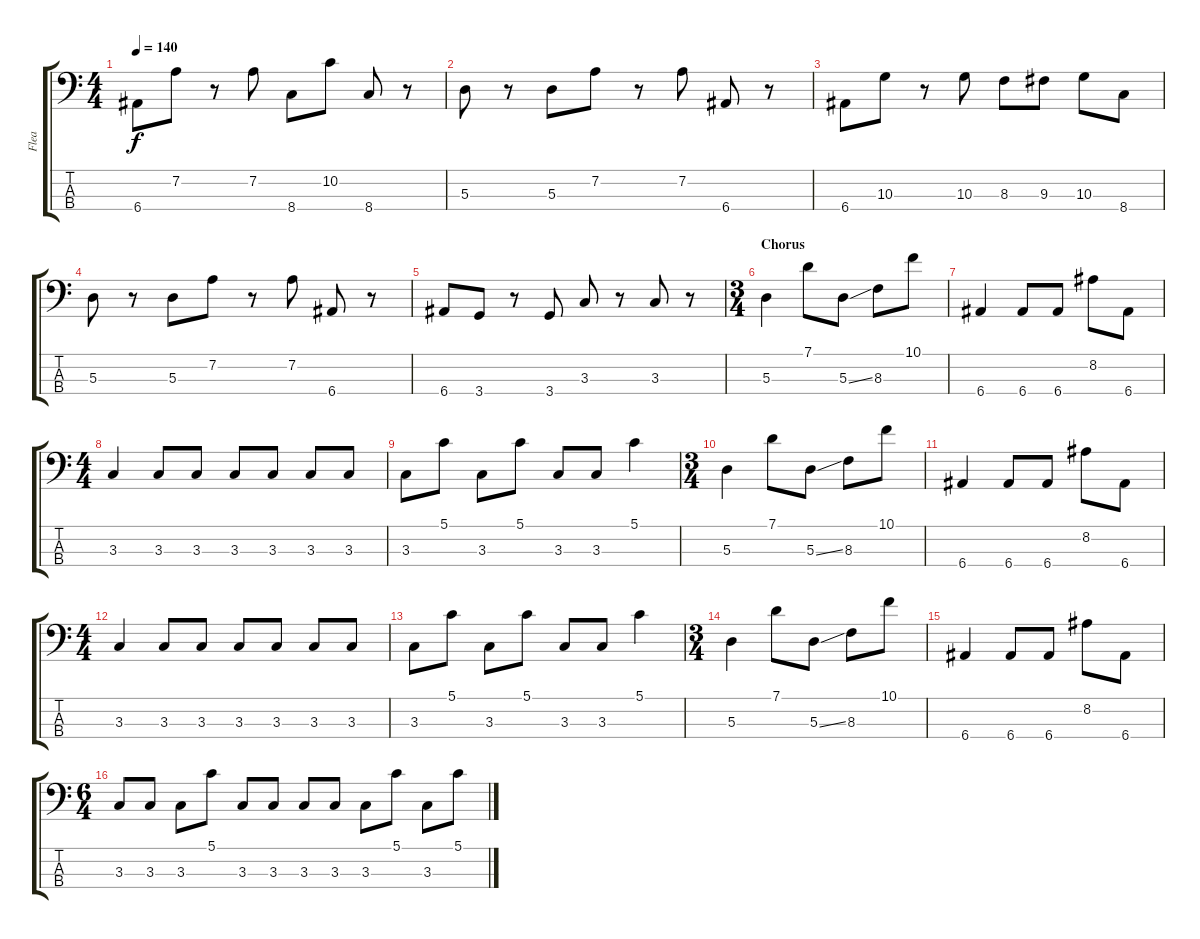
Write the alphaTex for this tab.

\track ("Flea" "Flea") {instrument electricbassfinger}
\staff {score tabs}
\tuning (G2 D2 A1 E1) {hide}
\ts (4 4)
\tempo 140
\clef f4
\ks c
6.4.8{dy f} 7.2.8 r.8 7.2.8 8.4.8 10.2.8 8.4.8 r.8 |
5.3.8 r.8 5.3.8 7.2.8 r.8 7.2.8 6.4.8 r.8 |
6.4.8 10.3.8 r.8 10.3.8 8.3.8 9.3.8 10.3.8 8.4.8 |
5.3.8 r.8 5.3.8 7.2.8 r.8 7.2.8 6.4.8 r.8 |
6.4.8 3.4.8 r.8 3.4.8 3.3.8 r.8 3.3.8 r.8 |
\ts (3 4)
\section ("" "Chorus")
5.3.4 7.1.8 5.3{ss}.8 8.3.8 10.1.8 |
6.4.4 6.4.8 6.4.8 8.2.8 6.4.8 |
\ts (4 4)
3.3.4 3.3.8 3.3.8 3.3.8 3.3.8 3.3.8 3.3.8 |
3.3.8 5.1.8 3.3.8 5.1.8 3.3.8 3.3.8 5.1.4 |
\ts (3 4)
5.3.4 7.1.8 5.3{ss}.8 8.3.8 10.1.8 |
6.4.4 6.4.8 6.4.8 8.2.8 6.4.8 |
\ts (4 4)
3.3.4 3.3.8 3.3.8 3.3.8 3.3.8 3.3.8 3.3.8 |
3.3.8 5.1.8 3.3.8 5.1.8 3.3.8 3.3.8 5.1.4 |
\ts (3 4)
5.3.4 7.1.8 5.3{ss}.8 8.3.8 10.1.8 |
6.4.4 6.4.8 6.4.8 8.2.8 6.4.8 |
\ts (6 4)
3.3.8 3.3.8 3.3.8 5.1.8 3.3.8 3.3.8 3.3.8 3.3.8 3.3.8 5.1.8 3.3.8 5.1.8
